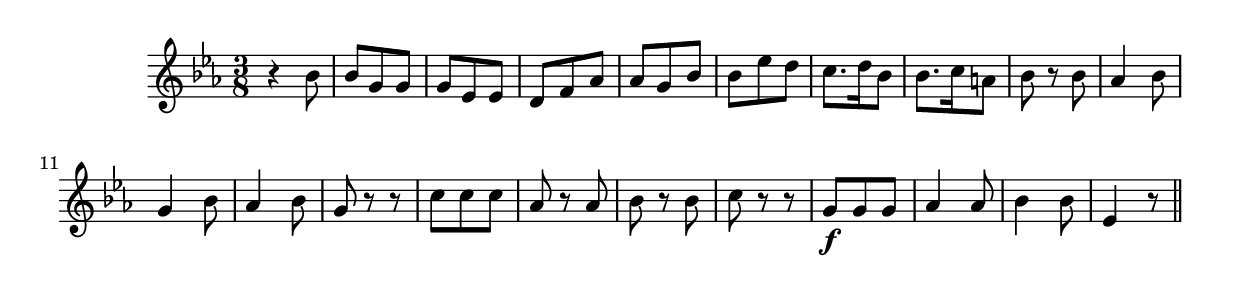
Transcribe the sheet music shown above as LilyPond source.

\version "2.14.0"
%{\header {
  title = "aria from the Magic Flute"
  composer = "W.A. Mozart"
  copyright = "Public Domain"
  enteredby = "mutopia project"
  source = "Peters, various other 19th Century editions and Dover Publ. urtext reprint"
}%}
\score{{\key es \major
    \time 3/8
    %{\tempo 4=110
    %}\relative bes' {
        r4 bes8 bes g g |

        g ees ees d f aes

        aes g bes bes ees d

        c8. d16 bes8 bes8. c16 a8

        bes r bes aes4 bes8

        g4 bes8 aes4 bes8

        g r r c c c

        aes r aes bes r bes

        c r r g\f g g

        aes4 aes8 bes4 bes8

        ees,4 r8 \bar "||"
}
}}